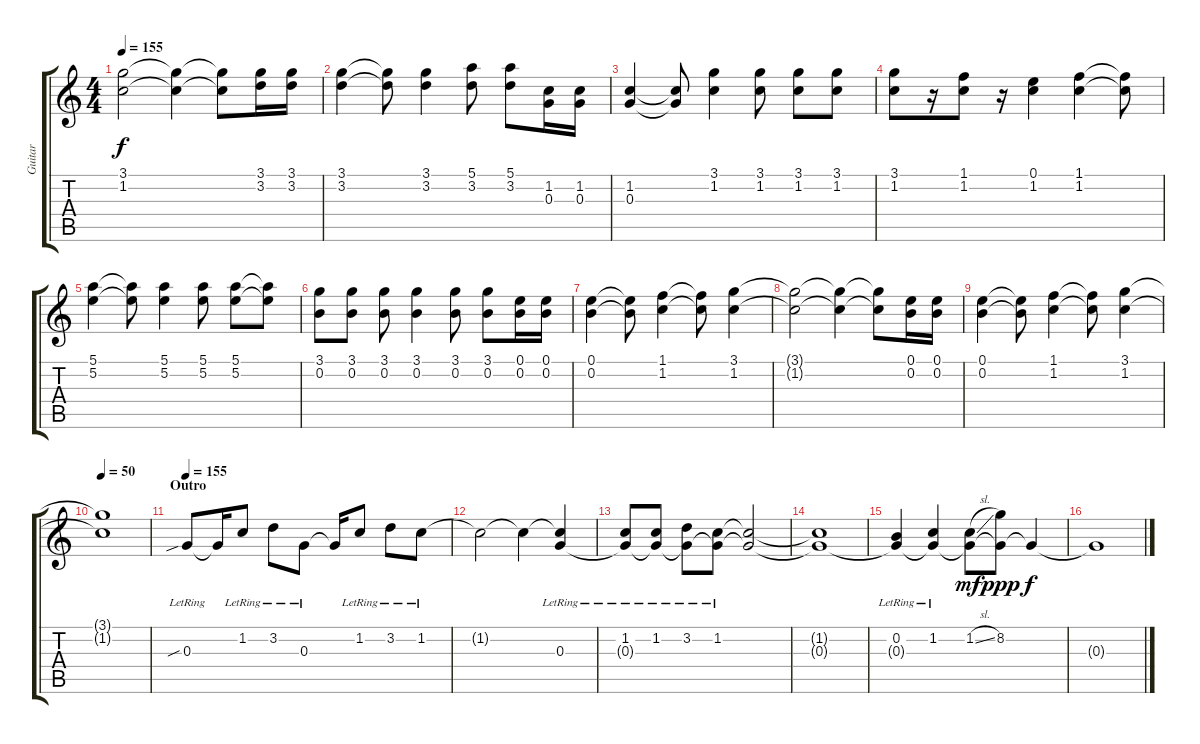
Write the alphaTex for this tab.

\track ("Guitar" "Guitar") {instrument overdrivenguitar}
\staff {score tabs}
\tuning (E4 B3 G3 D3 A2 D2) {hide}
\ts (4 4)
\tempo 155
\clef g2
\ks c
(3.1 1.2).2{dy f} (3.1{t} 1.2{t}).4 (3.1{t} 1.2{t}).8 (3.1 3.2).16 (3.1 3.2).16 |
(3.1 3.2).4 (3.1{t} 3.2{t}).8 (3.1 3.2).4 (5.1 3.2).8 (5.1 3.2).8 (1.2 0.3).16 (1.2 0.3).16 |
(1.2 0.3).4 (1.2{t} 0.3{t}).8 (3.1 1.2).4 (3.1 1.2).8 (3.1 1.2).8 (3.1 1.2).8 |
(3.1 1.2).8 r.16 (1.1 1.2).8 r.16 (0.1 1.2).4 (1.1 1.2).4 (1.1{t} 1.2{t}).8 |
(5.1 5.2).4 (5.1{t} 5.2{t}).8 (5.1 5.2).4 (5.1 5.2).8 (5.1 5.2).8 (5.1{t} 5.2{t}).8 |
(3.1 0.2).8 (3.1 0.2).8 (3.1 0.2).8 (3.1 0.2).4 (3.1 0.2).8 (3.1 0.2).8 (0.1 0.2).16 (0.1 0.2).16 |
(0.1 0.2).4 (0.1{t} 0.2{t}).8 (1.1 1.2).4 (1.1{t} 1.2{t}).8 (3.1 1.2).4 |
(3.1{t} 1.2{t}).2 (3.1{t} 1.2{t}).4 (3.1{t} 1.2{t}).8 (0.1 0.2).16 (0.1 0.2).16 |
(0.1 0.2).4 (0.1{t} 0.2{t}).8 (1.1 1.2).4 (1.1{t} 1.2{t}).8 (3.1 1.2).4 |
\tempo 50
(3.1{t} 1.2{t}).1 |
\section ("" "Outro")
\tempo 155
0.3{sib lr}.8 0.3{t}.16 1.2{lr}.8 3.2{lr}.8 0.3{lr}.8 0.3{t}.16 1.2{lr}.8 3.2{lr}.8 1.2{lr}.8 |
1.2{t}.2 1.2{t}.4 (1.2{t} 0.3{lr}).4 |
(1.2{lr} 0.3{t}).8 (1.2{lr} 0.3{t}).8 (3.2{lr} 0.3{t}).8 (1.2{lr} 0.3{t}).8 (1.2{t} 0.3{t}).2 |
(1.2{t} 0.3{t}).1 |
(0.2{lr} 0.3{t}).4 (1.2{lr} 0.3{t}).4 (1.2{sl} 0.3{t}).8{dy mf} (8.2 0.3{t}).8{dy ppp} 0.3{t}.4{dy f} |
0.3{t}.1
